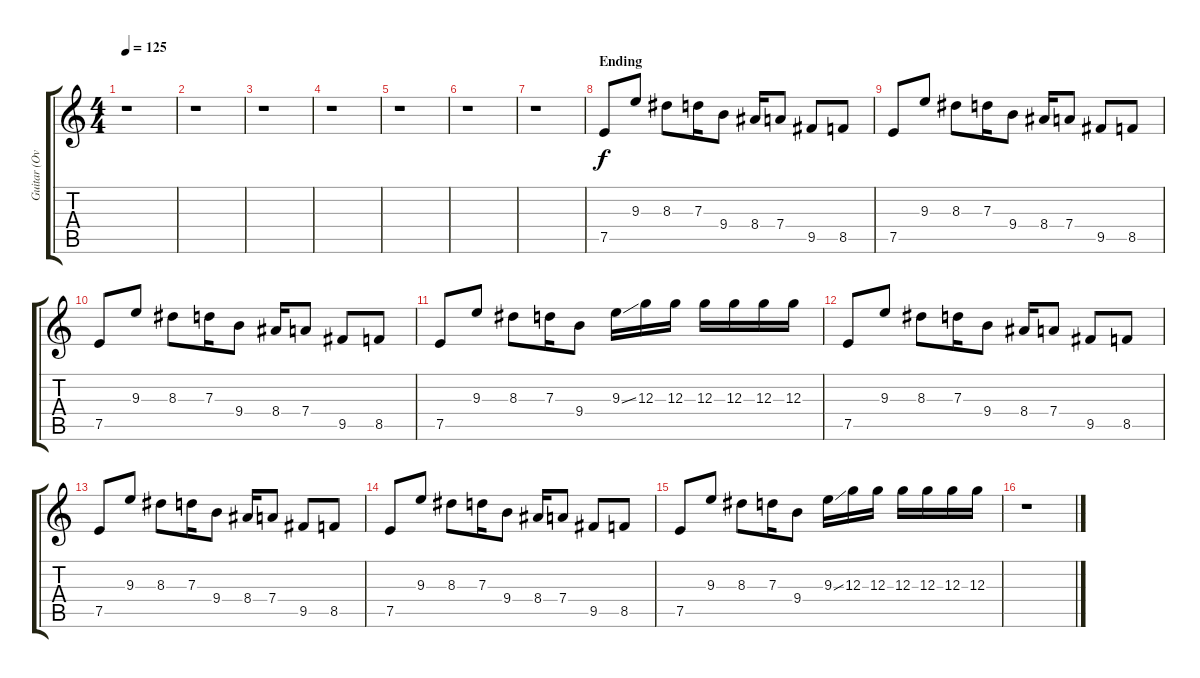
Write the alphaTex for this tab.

\track ("Guitar (Overdub Harmonics)" "Guitar (Ov") {instrument guitarharmonics}
\staff {score tabs}
\tuning (E4 B3 G3 D3 A2 E2) {hide}
\ts (4 4)
\tempo 125
\clef g2
\ks c
r.1{dy f} |
r.1 |
r.1 |
r.1 |
r.1 |
r.1 |
r.1 |
\section ("" "Ending")
7.5.8 9.3.8 8.3.8 7.3.16 9.4.8 8.4.16 7.4.8 9.5.8 8.5.8 |
7.5.8 9.3.8 8.3.8 7.3.16 9.4.8 8.4.16 7.4.8 9.5.8 8.5.8 |
7.5.8 9.3.8 8.3.8 7.3.16 9.4.8 8.4.16 7.4.8 9.5.8 8.5.8 |
7.5.8 9.3.8 8.3.8 7.3.16 9.4.8 9.3{ss}.16 12.3.16 12.3.16 12.3.16 12.3.16 12.3.16 12.3.16 |
7.5.8 9.3.8 8.3.8 7.3.16 9.4.8 8.4.16 7.4.8 9.5.8 8.5.8 |
7.5.8 9.3.8 8.3.8 7.3.16 9.4.8 8.4.16 7.4.8 9.5.8 8.5.8 |
7.5.8 9.3.8 8.3.8 7.3.16 9.4.8 8.4.16 7.4.8 9.5.8 8.5.8 |
7.5.8 9.3.8 8.3.8 7.3.16 9.4.8 9.3{ss}.16 12.3.16 12.3.16 12.3.16 12.3.16 12.3.16 12.3.16 |
r.1
